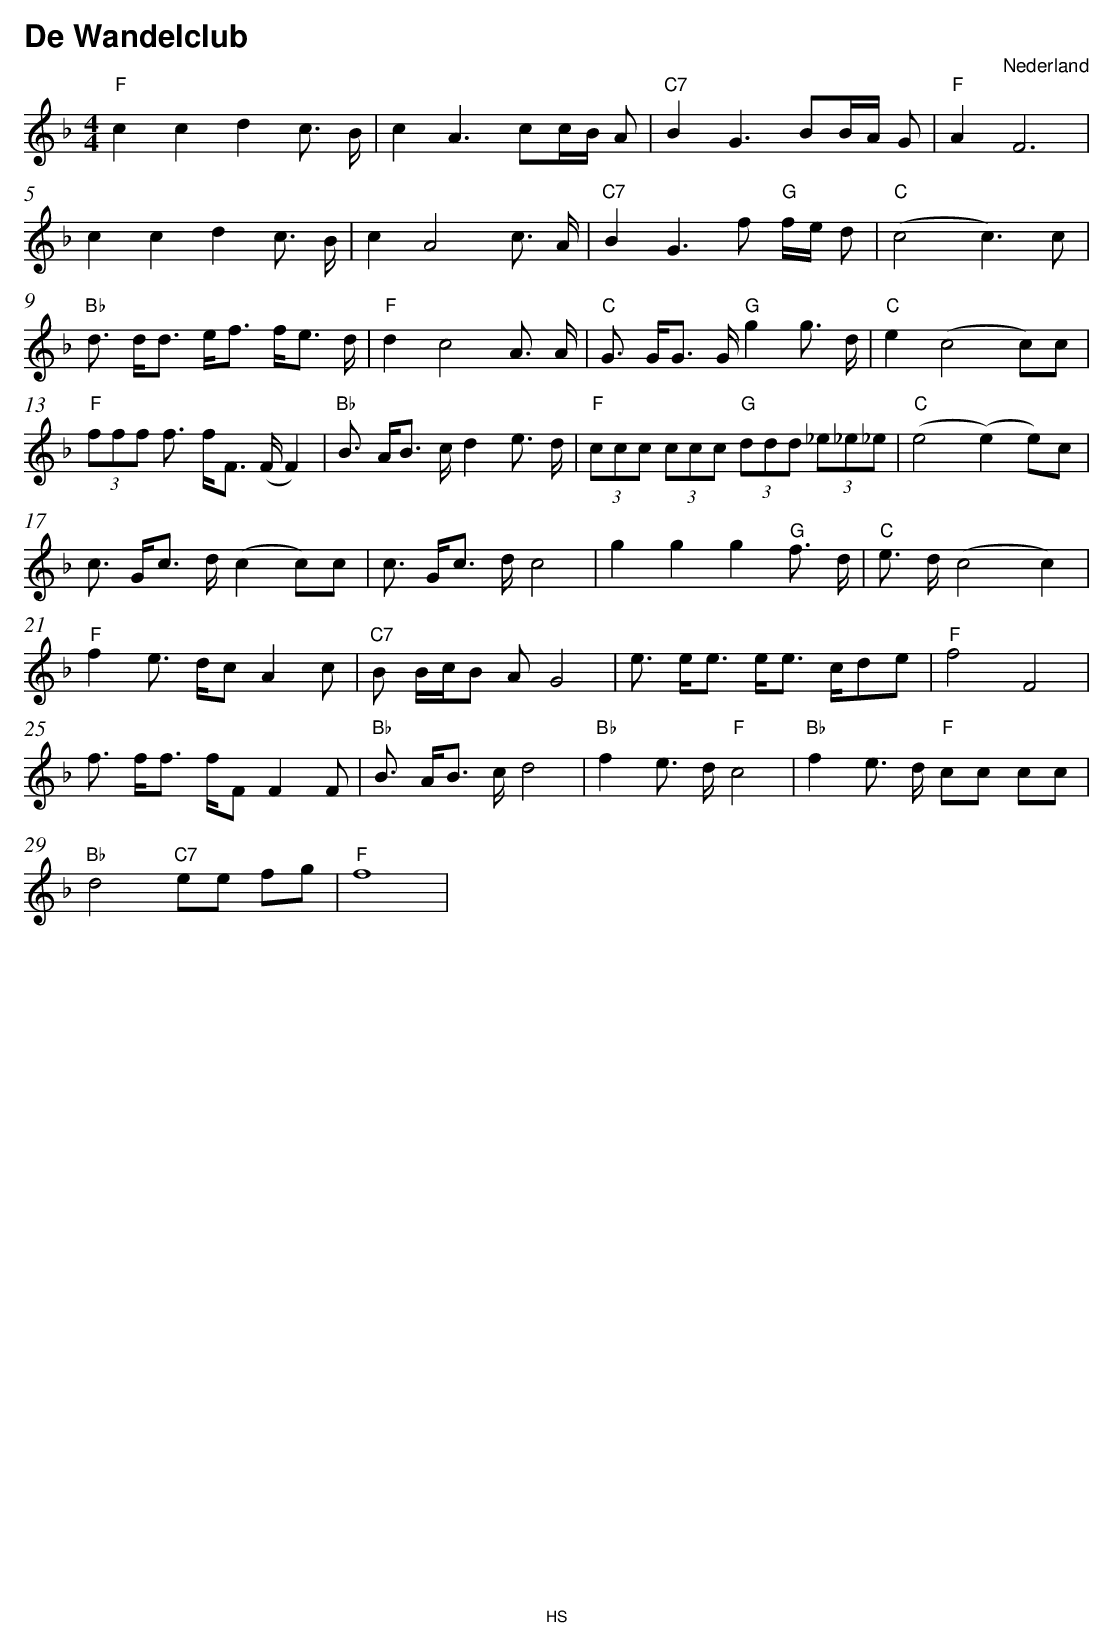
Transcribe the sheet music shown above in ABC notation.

X:1
T:De Wandelclub
O:Nederland
M:4/4
L:1/8
Q:1/4=120
K:F
V:1
"F" c2 c2 d2 c3/2 B/|c2 A3 cc/B/ A|"C7" B2 G3 BB/A/ G|"F" A2 F6 |
c2 c2 d2 c3/2 B/|c2 A4 c3/2 A/|"C7" B2 G3 f"G" f/e/ d|"C" (c4 c3) c|
"Bb" d3/2 d/d3/2 e/f3/2 f/e3/2 d/|"F" d2 c4 A3/2 A/|"C" G3/2 G/G3/2 G/"G" g2 g3/2 d/|"C" e2 (c4 c)c |
"F"  (3fff f3/2 f/F3/2 (F/F2) |"Bb" B3/2 A/B3/2 c/d2 e3/2 d/|"F"  (3ccc  (3ccc "G"  (3ddd  (3_e_e_e |"C" (e4 (e2) e)c |
c3/2 G/c3/2 d/(c2 c)c |c3/2 G/c3/2 d/c4 |g2 g2 g2 "G" f3/2 d/|"C" e3/2 d/(c4 c2) |
"F" f2 e3/2 d/cA2 c|"C7" B B/c/B AG4 |e3/2 e/e3/2 e/e3/2 c/de |"F" f4 F4 |
f3/2 f/f3/2 f/FF2 F|"Bb" B3/2 A/B3/2 c/d4 |"Bb" f2 e3/2 d/"F" c4 |"Bb" f2 e3/2 d/"F" cc cc |
"Bb" d4 "C7" ee fg |"F" f8 |
